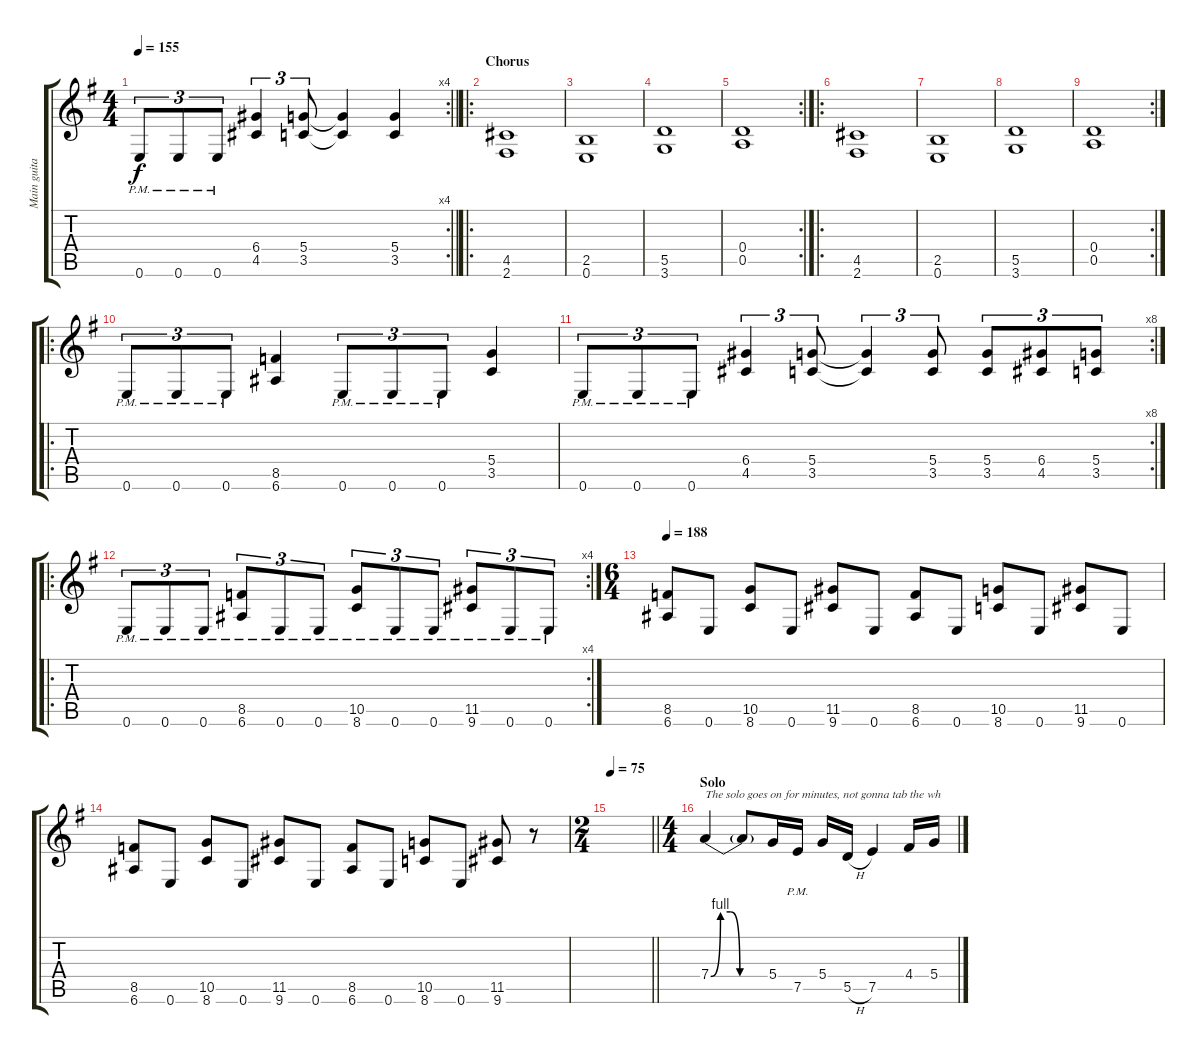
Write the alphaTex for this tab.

\track ("Main guitar" "Main guita") {instrument acousticguitarsteel}
\staff {score tabs}
\tuning (E4 B3 G3 D3 A2 E2) {hide}
\rc 4
\ts (4 4)
\tempo 155
\clef g2
\barLineRight lightlight
\ks eminor
0.6{pm}.8{tu (3 2) dy f} 0.6{pm}.8{tu (3 2)} 0.6{pm}.8{tu (3 2)} (6.4 4.5).4{tu (3 2)} (5.4 3.5).8{tu (3 2)} (5.4{t} 3.5{t}).4 (5.4 3.5).4 |
\ro
\section ("" "Chorus")
(4.5 2.6).1 |
(2.5 0.6).1 |
(5.5 3.6).1 |
\rc 2
(0.4 0.5).1 |
\ro
(4.5 2.6).1 |
(2.5 0.6).1 |
(5.5 3.6).1 |
\rc 2
(0.4 0.5).1 |
\ro
0.6{pm}.8{tu (3 2)} 0.6{pm}.8{tu (3 2)} 0.6{pm}.8{tu (3 2)} (8.5 6.6).4 0.6{pm}.8{tu (3 2)} 0.6{pm}.8{tu (3 2)} 0.6{pm}.8{tu (3 2)} (5.4 3.5).4 |
\rc 8
0.6{pm}.8{tu (3 2)} 0.6{pm}.8{tu (3 2)} 0.6{pm}.8{tu (3 2)} (6.4 4.5).4{tu (3 2)} (5.4 3.5).8{tu (3 2)} (5.4{t} 3.5{t}).4{tu (3 2)} (5.4 3.5).8{tu (3 2)} (5.4 3.5).8{tu (3 2)} (6.4 4.5).8{tu (3 2)} (5.4 3.5).8{tu (3 2)} |
\ro
\rc 4
0.6{pm}.8{tu (3 2)} 0.6{pm}.8{tu (3 2)} 0.6{pm}.8{tu (3 2)} (8.5{pm} 6.6{pm}).8{tu (3 2)} 0.6{pm}.8{tu (3 2)} 0.6{pm}.8{tu (3 2)} (10.5{pm} 8.6{pm}).8{tu (3 2)} 0.6{pm}.8{tu (3 2)} 0.6{pm}.8{tu (3 2)} (11.5{pm} 9.6{pm}).8{tu (3 2)} 0.6{pm}.8{tu (3 2)} 0.6{pm}.8{tu (3 2)} |
\ts (6 4)
\tempo 188
(8.5 6.6).8 0.6.8 (10.5 8.6).8 0.6.8 (11.5 9.6).8 0.6.8 (8.5 6.6).8 0.6.8 (10.5 8.6).8 0.6.8 (11.5 9.6).8 0.6.8 |
(8.5 6.6).8 0.6.8 (10.5 8.6).8 0.6.8 (11.5 9.6).8 0.6.8 (8.5 6.6).8 0.6.8 (10.5 8.6).8 0.6.8 (11.5 9.6).8 r.8 |
\ts (2 4)
\tempo 75
\barLineRight lightlight
|
\ts (4 4)
\section ("" "Solo")
7.4{be (custom 0 0 10 4 20 4 30 0 60 0)}.4{txt "The solo goes on for minutes, not gonna tab the wh" balance 6} 7.4{t}.8 5.4.16 7.5{pm}.16 5.4.16 5.5{h}.16 7.5.4 4.4.16 5.4.16
